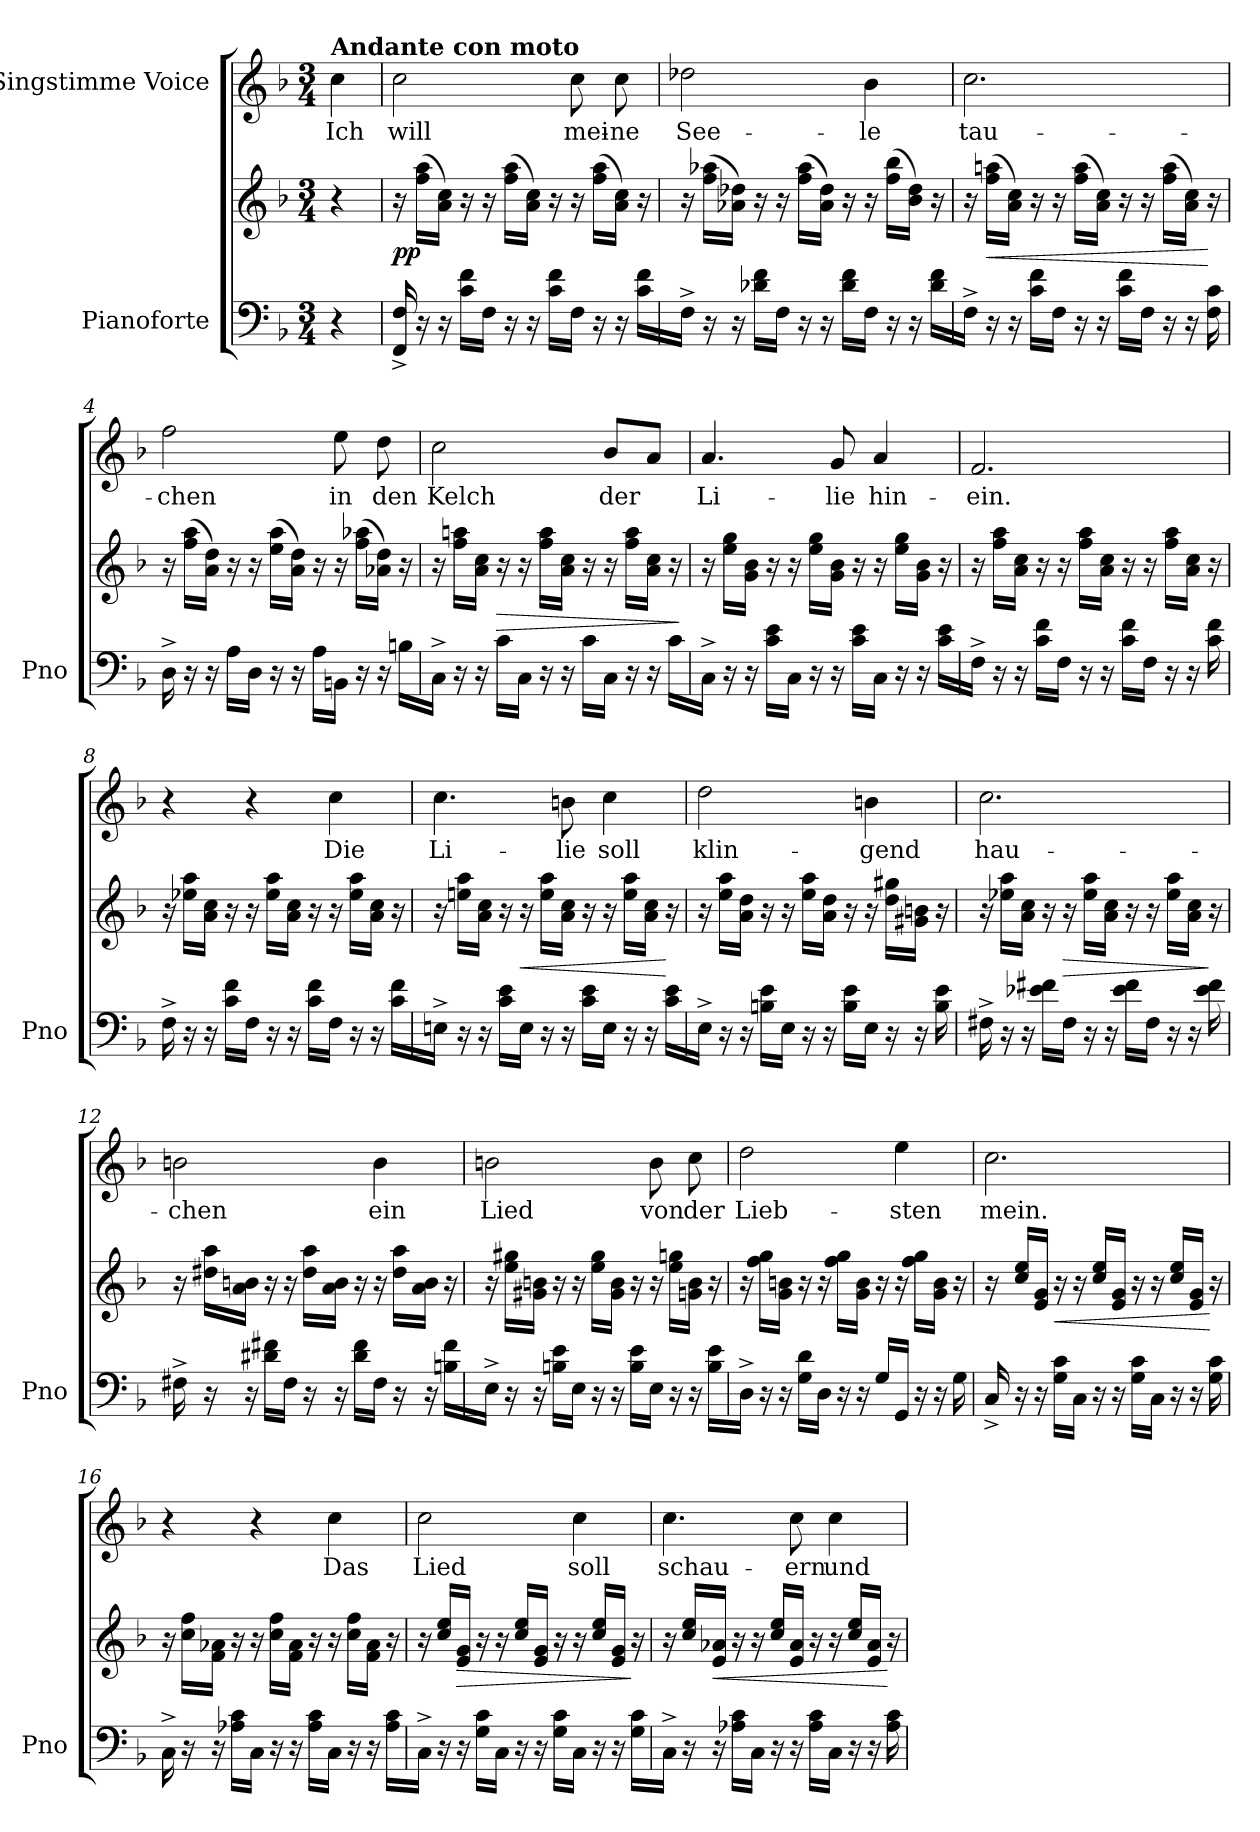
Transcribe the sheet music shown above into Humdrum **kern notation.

**kern	**kern	**dynam	**kern	**text
*part2	*part2	*part2	*part1	*part1
*staff3	*staff2	*staff2/3	*staff1	*staff1
*I"Pianoforte	*	*	*I"Singstimme Voice	*
*I'Pno	*	*	*	*
*clefF4	*clefG2	*	*clefG2	*
*k[b-]	*k[b-]	*	*k[b-]	*
*M3/4	*M3/4	*	*M3/4	*
=	=	=	=	=
!	!	!	!LO:TX:a:B:t=Andante con moto	!
4r	4r	.	4cc\	Ich
=1	=1	=1	=1	=1
!	!	!LO:DY:b	!	!
16FF/^< 16F/^<	16r	pp	2cc\	will
16r	(16ff\ 16aa\LL	.	.	.
16r	16a\ 16cc\JJ)	.	.	.
16c\ 16f\LL	16r	.	.	.
16F\JJ	16r	.	.	.
16r	(16ff\ 16aa\LL	.	.	.
16r	16a\ 16cc\JJ)	.	.	.
16c\ 16f\LL	16r	.	.	.
16F\JJ	16r	.	8cc\	mei-
16r	(16ff\ 16aa\LL	.	.	.
16r	16a\ 16cc\JJ)	.	8cc\	-ne
16c\ 16f\LL	16r	.	.	.
=2	=2	=2	=2	=2
16F^<\JJ	16r	.	2dd-X\	See-
16r	(16ff\ 16aa-X\LL	.	.	.
16r	16a-X\ 16dd-X\JJ)	.	.	.
16d-X\ 16f\LL	16r	.	.	.
16F\JJ	16r	.	.	.
16r	(16ff\ 16aa-\LL	.	.	.
16r	16a-\ 16dd-\JJ)	.	.	.
16d-\ 16f\LL	16r	.	.	.
16F\JJ	16r	.	4b-\	-le
16r	(16ff\ 16bb-\LL	.	.	.
16r	16b-\ 16dd-\JJ)	.	.	.
16d-\ 16f\LL	16r	.	.	.
=3	=3	=3	=3	=3
16F^<\JJ	16r	.	2.cc\	tau-
!	!	!LO:HP:b	!	!
16r	(16ff\ 16aan\LL	<	.	.
16r	16a\ 16cc\JJ)	.	.	.
16c\ 16f\LL	16r	.	.	.
16F\JJ	16r	.	.	.
16r	(16ff\ 16aa\LL	.	.	.
16r	16a\ 16cc\JJ)	.	.	.
16c\ 16f\LL	16r	.	.	.
16F\JJ	16r	.	.	.
16r	(16ff\ 16aa\LL	.	.	.
16r	16a\ 16cc\JJ)	.	.	.
16F\ 16c\	16r	[	.	.
=4	=4	=4	=4	=4
16D^\	16r	.	2ff\	-chen
16r	(16ff\ 16aa\LL	.	.	.
16r	16a\ 16dd\JJ)	.	.	.
16A\LL	16r	.	.	.
16D\JJ	16r	.	.	.
16r	(16ee\ 16aa\LL	.	.	.
16r	16a\ 16dd\JJ)	.	.	.
16A\LL	16r	.	.	.
16BBn\JJ	16r	.	8ee\	in
16r	(16ff\ 16aa-X\LL	.	.	.
16r	16a-X\ 16dd\JJ)	.	8dd\	den
16Bn\LL	16r	.	.	.
=5	=5	=5	=5	=5
16C^\JJ	16r	.	2cc\	Kelch
16r	16ff\ 16aan\LL	.	.	.
16r	16a\ 16cc\JJ	.	.	.
!	!	!LO:HP:b	!	!
16c\LL	16r	>	.	.
16C\JJ	16r	.	.	.
16r	16ff\ 16aa\LL	.	.	.
16r	16a\ 16cc\JJ	.	.	.
16c\LL	16r	.	.	.
16C\JJ	16r	.	8b-/L	der
16r	16ff\ 16aa\LL	.	.	.
16r	16a\ 16cc\JJ	.	8a/J	.
16c\LL	16r	.	.	.
.	.	]	.	.
=6	=6	=6	=6	=6
16C^\JJ	16r	.	4.a/	Li-
16r	16ee\ 16gg\LL	.	.	.
16r	16g\ 16b-\JJ	.	.	.
16c\ 16e\LL	16r	.	.	.
16C\JJ	16r	.	.	.
16r	16ee\ 16gg\LL	.	.	.
16r	16g\ 16b-\JJ	.	8g/	-lie
16c\ 16e\LL	16r	.	.	.
16C\JJ	16r	.	4a/	hin-
16r	16ee\ 16gg\LL	.	.	.
16r	16g\ 16b-\JJ	.	.	.
16c\ 16e\LL	16r	.	.	.
=7	=7	=7	=7	=7
16F^\JJ	16r	.	2.f/	-ein.
16r	16ff\ 16aa\LL	.	.	.
16r	16a\ 16cc\JJ	.	.	.
16c\ 16f\LL	16r	.	.	.
16F\JJ	16r	.	.	.
16r	16ff\ 16aa\LL	.	.	.
16r	16a\ 16cc\JJ	.	.	.
16c\ 16f\LL	16r	.	.	.
16F\JJ	16r	.	.	.
16r	16ff\ 16aa\LL	.	.	.
16r	16a\ 16cc\JJ	.	.	.
16c\ 16f\	16r	.	.	.
=8	=8	=8	=8	=8
16F^\	16r	.	4r	.
16r	16ee-X\ 16aa\LL	.	.	.
16r	16a\ 16cc\JJ	.	.	.
16c\ 16f\LL	16r	.	.	.
16F\JJ	16r	.	4r	.
16r	16ee-\ 16aa\LL	.	.	.
16r	16a\ 16cc\JJ	.	.	.
16c\ 16f\LL	16r	.	.	.
16F\JJ	16r	.	4cc\	Die
16r	16ee-\ 16aa\LL	.	.	.
16r	16a\ 16cc\JJ	.	.	.
16c\ 16f\LL	16r	.	.	.
=9	=9	=9	=9	=9
16En^\JJ	16r	.	4.cc\	Li-
16r	16een\ 16aa\LL	.	.	.
16r	16a\ 16cc\JJ	.	.	.
16c\ 16e\LL	16r	.	.	.
!	!	!LO:HP:b	!	!
16E\JJ	16r	<	.	.
16r	16ee\ 16aa\LL	.	.	.
16r	16a\ 16cc\JJ	.	8bn\	-lie
16c\ 16e\LL	16r	.	.	.
16E\JJ	16r	.	4cc\	soll
16r	16ee\ 16aa\LL	.	.	.
16r	16a\ 16cc\JJ	.	.	.
16c\ 16e\LL	16r	[	.	.
=10	=10	=10	=10	=10
16E^\JJ	16r	.	2dd\	klin-
16r	16ee\ 16aa\LL	.	.	.
16r	16a\ 16dd\JJ	.	.	.
16Bn\ 16e\LL	16r	.	.	.
16E\JJ	16r	.	.	.
16r	16ee\ 16aa\LL	.	.	.
16r	16a\ 16dd\JJ	.	.	.
16B\ 16e\LL	16r	.	.	.
16E\JJ	16r	.	4bn\	-gend
16r	16dd\ 16gg#X\LL	.	.	.
16r	16g#X\ 16bn\JJ	.	.	.
16B\ 16e\	16r	.	.	.
=11	=11	=11	=11	=11
16F#X^\	16r	.	2.cc\	hau-
16r	16ee-X\ 16aa\LL	.	.	.
16r	16a\ 16cc\JJ	.	.	.
16e-X\ 16f#X\LL	16r	.	.	.
!	!	!LO:HP:b	!	!
16F#\JJ	16r	>	.	.
16r	16ee-\ 16aa\LL	.	.	.
16r	16a\ 16cc\JJ	.	.	.
16e-\ 16f#\LL	16r	.	.	.
16F#\JJ	16r	.	.	.
16r	16ee-\ 16aa\LL	.	.	.
16r	16a\ 16cc\JJ	.	.	.
16e-\ 16f#\	16r	]	.	.
=12	=12	=12	=12	=12
16F#X^\	16r	.	2bn\	-chen
16r	16dd#X\ 16aa\LL	.	.	.
16r	16a\ 16bn\JJ	.	.	.
16d#X\ 16f#X\LL	16r	.	.	.
16F#\JJ	16r	.	.	.
16r	16dd#\ 16aa\LL	.	.	.
16r	16a\ 16b\JJ	.	.	.
16d#\ 16f#\LL	16r	.	.	.
16F#\JJ	16r	.	4b\	ein
16r	16dd#\ 16aa\LL	.	.	.
16r	16a\ 16b\JJ	.	.	.
16Bn\ 16f#\LL	16r	.	.	.
=13	=13	=13	=13	=13
16E^\JJ	16r	.	2bn\	Lied
16r	16ee\ 16gg#X\LL	.	.	.
16r	16g#X\ 16bn\JJ	.	.	.
16Bn\ 16e\LL	16r	.	.	.
16E\JJ	16r	.	.	.
16r	16ee\ 16gg#\LL	.	.	.
16r	16g#\ 16b\JJ	.	.	.
16B\ 16e\LL	16r	.	.	.
16E\JJ	16r	.	8b\	von
16r	16ee\ 16ggn\LL	.	.	.
16r	16gn\ 16b\JJ	.	8cc\	der
16B\ 16e\LL	16r	.	.	.
=14	=14	=14	=14	=14
16D^\JJ	16r	.	2dd\	Lieb-
16r	16ff\ 16gg\LL	.	.	.
16r	16g\ 16bn\JJ	.	.	.
16G\ 16d\LL	16r	.	.	.
16D\JJ	16r	.	.	.
16r	16ff\ 16gg\LL	.	.	.
16r	16g\ 16b\JJ	.	.	.
16G/LL	16r	.	.	.
16GG/JJ	16r	.	4ee\	-sten
16r	16ff\ 16gg\LL	.	.	.
16r	16g\ 16b\JJ	.	.	.
16G\	16r	.	.	.
=15	=15	=15	=15	=15
16C^/	16r	.	2.cc\	mein.
16r	16cc/ 16ee/LL	.	.	.
16r	16e/ 16g/JJ	.	.	.
!	!	!LO:HP:b	!	!
16G\ 16c\LL	16r	<	.	.
16C\JJ	16r	.	.	.
16r	16cc/ 16ee/LL	.	.	.
16r	16e/ 16g/JJ	.	.	.
16G\ 16c\LL	16r	.	.	.
16C\JJ	16r	.	.	.
16r	16cc/ 16ee/LL	.	.	.
16r	16e/ 16g/JJ	.	.	.
16G\ 16c\	16r	[	.	.
=16	=16	=16	=16	=16
16C^\	16r	.	4r	.
16r	16cc\ 16ff\LL	.	.	.
16r	16f\ 16a-X\JJ	.	.	.
16A-X\ 16c\LL	16r	.	.	.
16C\JJ	16r	.	4r	.
16r	16cc\ 16ff\LL	.	.	.
16r	16f\ 16a-\JJ	.	.	.
16A-\ 16c\LL	16r	.	.	.
16C\JJ	16r	.	4cc\	Das
16r	16cc\ 16ff\LL	.	.	.
16r	16f\ 16a-\JJ	.	.	.
16A-\ 16c\LL	16r	.	.	.
=17	=17	=17	=17	=17
16C^\JJ	16r	.	2cc\	Lied
16r	16cc/ 16ee/LL	.	.	.
!	!	!LO:HP:b	!	!
16r	16e/ 16g/JJ	>	.	.
16G\ 16c\LL	16r	.	.	.
16C\JJ	16r	.	.	.
16r	16cc/ 16ee/LL	.	.	.
16r	16e/ 16g/JJ	.	.	.
16G\ 16c\LL	16r	.	.	.
16C\JJ	16r	.	4cc\	soll
16r	16cc/ 16ee/LL	.	.	.
16r	16e/ 16g/JJ	.	.	.
16G\ 16c\LL	16r	]	.	.
=18	=18	=18	=18	=18
16C^\JJ	16r	.	4.cc\	schau-
16r	16cc/ 16ee/LL	.	.	.
!	!	!LO:HP:b	!	!
16r	16e/ 16a-X/JJ	<	.	.
16A-X\ 16c\LL	16r	.	.	.
16C\JJ	16r	.	.	.
16r	16cc/ 16ee/LL	.	.	.
16r	16e/ 16a-/JJ	.	8cc\	-ern
16A-\ 16c\LL	16r	.	.	.
16C\JJ	16r	.	4cc\	und
16r	16cc/ 16ee/LL	.	.	.
16r	16e/ 16a-/JJ	.	.	.
16A-\ 16c\	16r	[	.	.
=	=	=	=	=
*-	*-	*-	*-	*-
